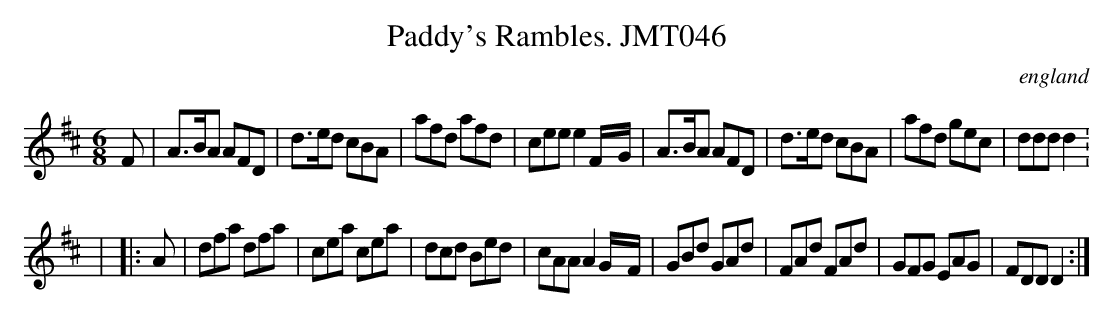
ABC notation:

X:1
T:Paddy's Rambles. JMT046
O:england
M:6/8
L:1/8
K:D
F|A>BA AFD|d>ed cBA|afd afd|ceee2F/-G/|A>BA AFD|d>ed cBA|afd gec|dddd2:
|
|:A|dfa dfa|cea cea|dcd Bed|cAAA2G/-F/|GBd GAd|FAd FAd|GFG EAG|FDDD2:|]
